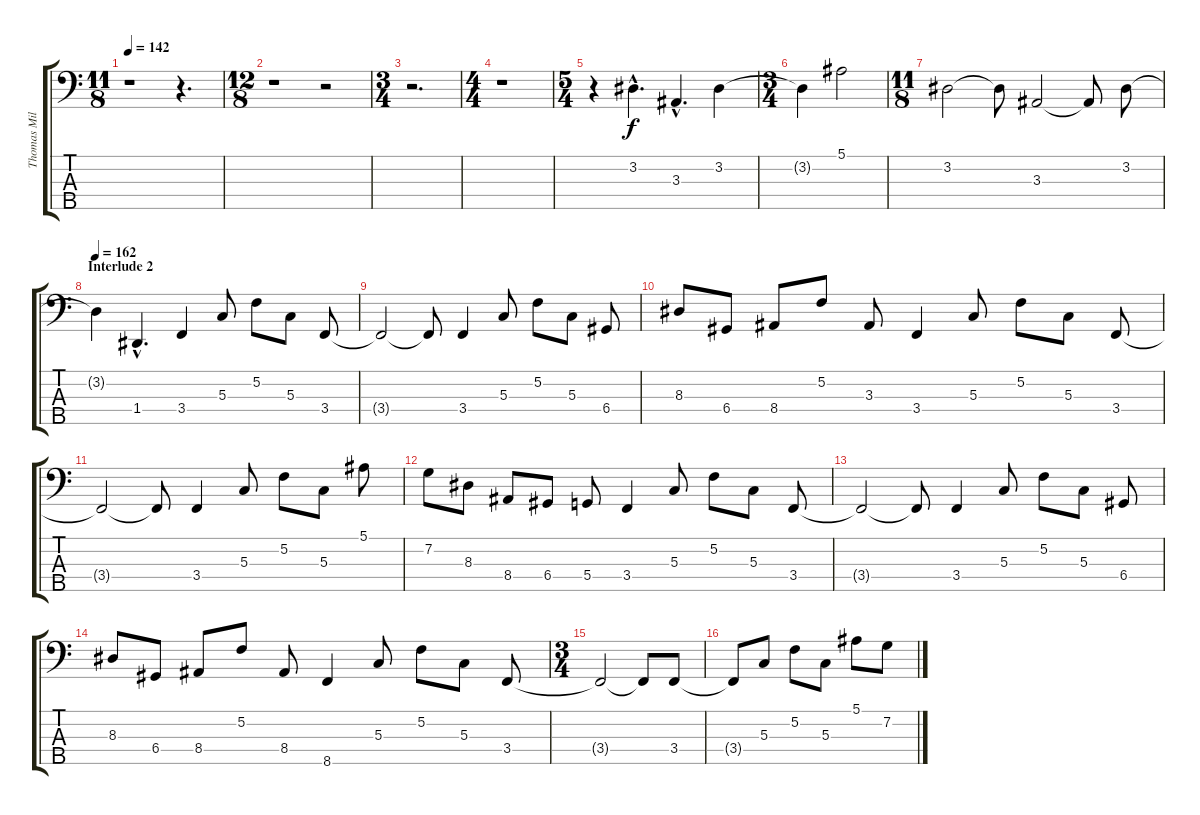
\track ("Thomas Miller" "Thomas Mil") {instrument electricbassfinger}
\staff {score tabs}
\tuning (F2 C2 G1 D1 A0) {hide}
\ts (11 8)
\tempo 142
\clef f4
\ks c
r.1{dy f} r.4{d} |
\ts (12 8)
r.1 r.2 |
\ts (3 4)
r.2{d} |
\ts (4 4)
r.1 |
\ts (5 4)
r.4 3.2{hac}.4{d} 3.3{hac}.4{d} 3.2.4 |
\ts (3 4)
3.2{t}.4 5.1.2 |
\ts (11 8)
3.2.2 3.2{t}.8 3.3.2 3.3{t}.8 3.2.8 |
\section ("" "Interlude 2")
\tempo 162
3.2{t}.4 1.4{hac}.4{d} 3.4.4 5.3.8 5.2.8 5.3.8 3.4.8 |
3.4{t}.2 3.4{t}.8 3.4.4 5.3.8 5.2.8 5.3.8 6.4.8 |
8.3.8 6.4.8 8.4.8 5.2.8 3.3.8 3.4.4 5.3.8 5.2.8 5.3.8 3.4.8 |
3.4{t}.2 3.4{t}.8 3.4.4 5.3.8 5.2.8 5.3.8 5.1.8 |
7.2.8 8.3.8 8.4.8 6.4.8 5.4.8 3.4.4 5.3.8 5.2.8 5.3.8 3.4.8 |
3.4{t}.2 3.4{t}.8 3.4.4 5.3.8 5.2.8 5.3.8 6.4.8 |
8.3.8 6.4.8 8.4.8 5.2.8 8.4.8 8.5.4 5.3.8 5.2.8 5.3.8 3.4.8 |
\ts (3 4)
3.4{t}.2 3.4{t}.8 3.4.8 |
3.4{t}.8 5.3.8 5.2.8 5.3.8 5.1.8 7.2.8
